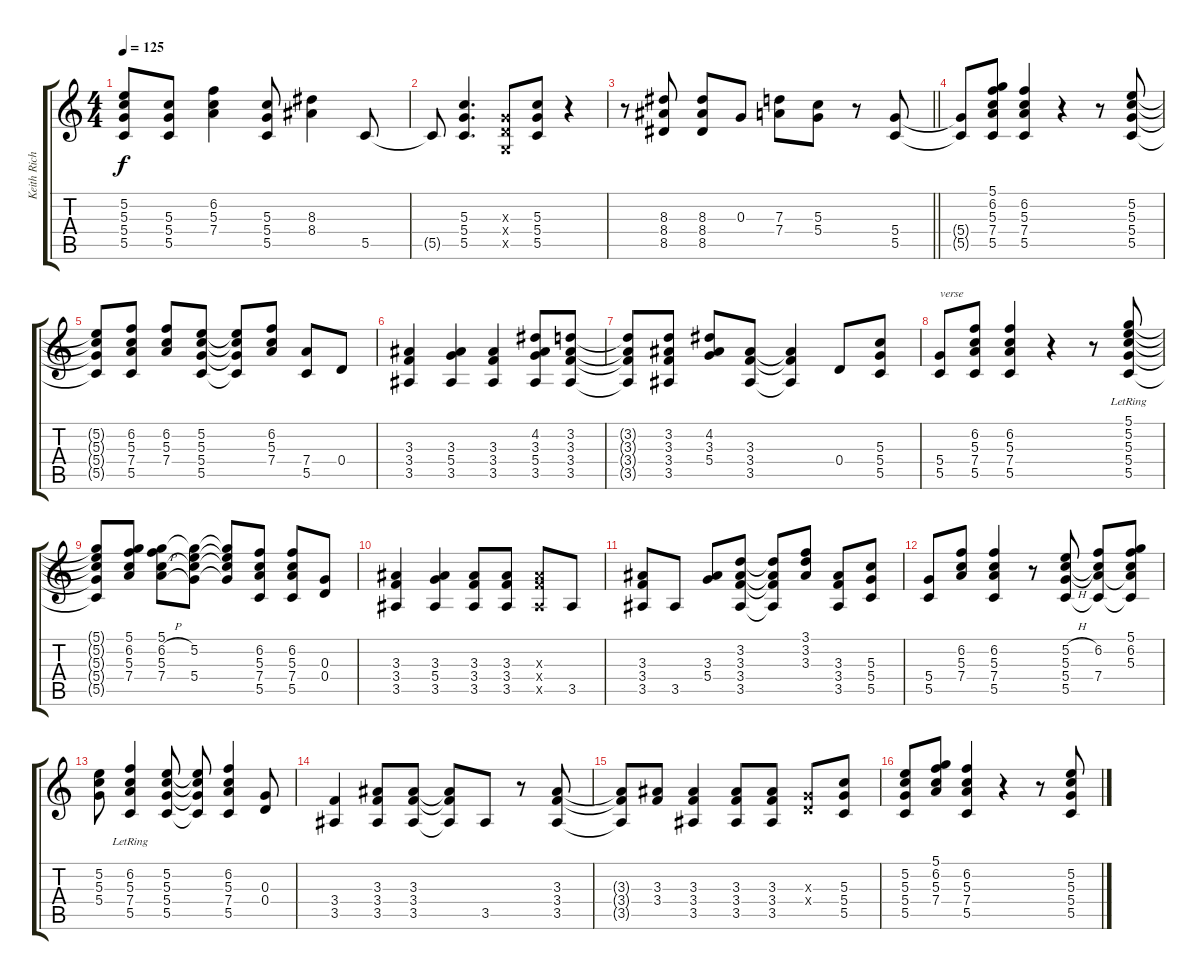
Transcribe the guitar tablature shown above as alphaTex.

\track ("Keith Richards" "Keith Rich") {instrument electricguitarjazz}
\staff {score tabs}
\tuning (D4 B3 G3 D3 G2 D2) {hide}
\ts (4 4)
\tempo 125
\clef g2
\ks c
(5.2{t} 5.3{t} 5.4{t} 5.5{t}).8{dy f} (5.3 5.4 5.5).8 (6.2 5.3 7.4).4 (5.3 5.4 5.5).8 (8.3 8.4).4 5.5.8 |
5.5{t}.8 (5.3 5.4 5.5).4{d} (0.3{x} 0.4{x} 0.5{x}).8 (5.3 5.4 5.5).8 r.4 |
\barLineRight lightlight
r.8 (8.3 8.4 8.5).8 (8.3 8.4 8.5).8 0.3.8 (7.3 7.4).8 (5.3 5.4).8 r.8 (5.4 5.5).8 |
(5.4{t} 5.5{t}).8 (5.1 6.2 5.3 7.4 5.5).8 (6.2 5.3 7.4 5.5).4 r.4 r.8 (5.2 5.3 5.4 5.5).8 |
(5.2{t} 5.3{t} 5.4{t} 5.5{t}).8 (6.2 5.3 7.4 5.5).8 (6.2 5.3 7.4).8 (5.2 5.3 5.4 5.5).8 (5.2{t} 5.3{t} 5.4{t} 5.5{t}).8 (6.2 5.3 7.4).8 (7.4 5.5).8 0.4.8 |
(3.3 3.4 3.5).4 (3.3 5.4 3.5).4 (3.3 3.4 3.5).4 (4.2 3.3 5.4 3.5).8 (3.2 3.3 3.4 3.5).8 |
(3.2{t} 3.3{t} 3.4{t} 3.5{t}).8 (3.2 3.3 3.4 3.5).8 (4.2 3.3 5.4).8 (3.3 3.4 3.5).8 (3.3{t} 3.4{t} 3.5{t}).4 0.4.8 (5.3 5.4 5.5).8 |
(5.4 5.5).8{txt "verse"} (6.2 5.3 7.4 5.5).8 (6.2 5.3 7.4 5.5).4 r.4 r.8 (5.1{lr} 5.2{lr} 5.3{lr} 5.4{lr} 5.5{lr}).8 |
(5.1{t} 5.2{t} 5.3{t} 5.4{t} 5.5{t}).8 (5.1 6.2 5.3 7.4).8 (5.1 6.2{h} 5.3 7.4{h}).8 (5.1{t} 5.2 5.3{t} 5.4).8 (5.1{t} 5.2{t} 5.3{t} 5.4{t}).8 (6.2 5.3 7.4 5.5).8 (6.2 5.3 7.4 5.5).8 (0.3 0.4).8 |
(3.3 3.4 3.5).4 (3.3 5.4 3.5).4 (3.3 3.4 3.5).8 (3.3 3.4 3.5).8 (3.3{x} 3.4{x} 3.5{x}).8 3.5.8 |
(3.3 3.4 3.5).8 3.5.8 (3.3 5.4).8 (3.2 3.3 3.4 3.5).8 (3.2{t} 3.3{t} 3.4{t} 3.5{t}).8 (3.1 3.2 3.3).8 (3.3 3.4 3.5).8 (5.3 5.4 5.5).8 |
(5.4 5.5).8 (6.2 5.3 7.4).8 (6.2 5.3 7.4 5.5).4 r.8 (5.2{h} 5.3 5.4{h} 5.5).8 (6.2 5.3{t} 7.4 5.5{t}).8 (5.1 6.2 5.3 7.4{t} 5.5{t}).8 |
(5.2 5.3 5.4).8 (6.2{lr} 5.3{lr} 7.4{lr} 5.5{lr}).4 (5.2 5.3 5.4 5.5).8 (5.2{t} 5.3{t} 5.4{t} 5.5{t}).8 (6.2 5.3 7.4 5.5).4 (0.3 0.4).8 |
(3.4 3.5).4 (3.3 3.4 3.5).8 (3.3 3.4 3.5).8 (3.3{t} 3.4{t} 3.5{t}).8 3.5.8 r.8 (3.3 3.4 3.5).8 |
(3.3{t} 3.4{t} 3.5{t}).8 (3.3 3.4).8 (3.3 3.4 3.5).4 (3.3 3.4 3.5).8 (3.3 3.4 3.5).8 (0.3{x} 0.4{x}).8 (5.3 5.4 5.5).8 |
(5.2 5.3 5.4 5.5).8 (5.1 6.2 5.3 7.4).8 (6.2 5.3 7.4 5.5).4 r.4 r.8 (5.2 5.3 5.4 5.5).8
